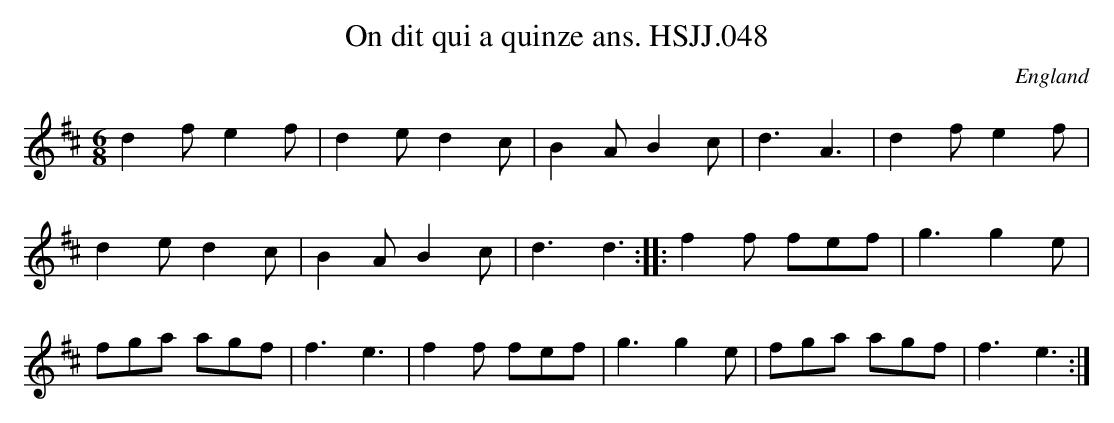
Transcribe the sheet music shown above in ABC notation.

X:1
T:On dit qui a quinze ans. HSJJ.048
M:6/8
L:1/8
O:England
K:D
d2fe2f|d2ed2c|B2AB2c|d3A3|d2fe2f|!
d2ed2c|B2AB2c|d3d3:||:f2f fef|g3g2e|!
fga agf|f3e3|f2f fef|g3g2e|fga agf|f3e3:|]
